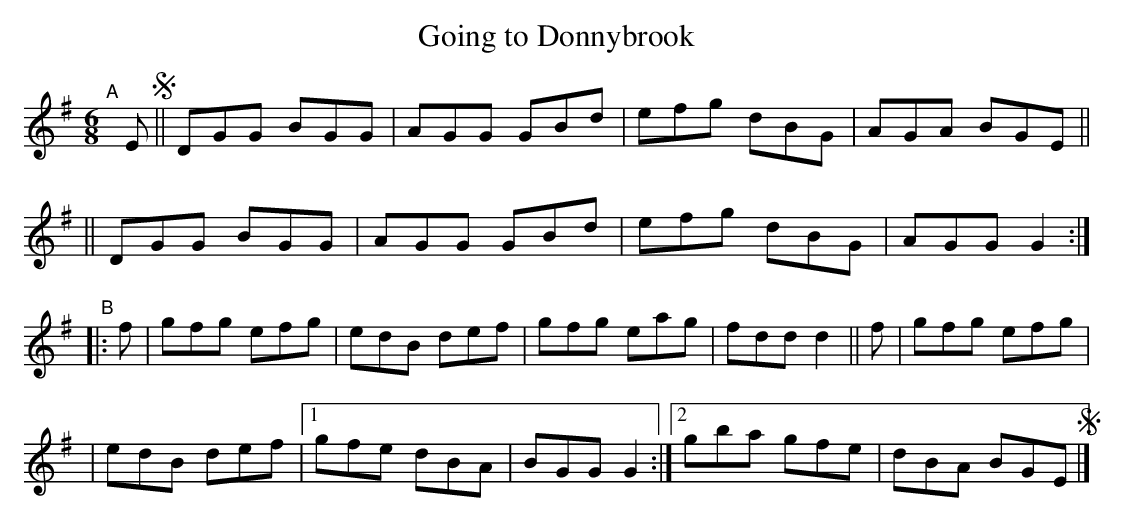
X:1
T: Going to Donnybrook
M: 6/8
L: 1/8
K: G
"^A"[|] E !segno!\
|| DGG BGG | AGG GBd | efg dBG | AGA BGE ||
|| DGG BGG | AGG GBd | efg dBG | AGG G2 :|
"^B"|: f \
|  gfg efg |  edB def | gfg eag | fdd d2 || f \
|  gfg efg |
|  edB def |\
[1 gfe dBA | BGG G2 :|\
[2 gba gfe | dBA BGE !segno!|]
